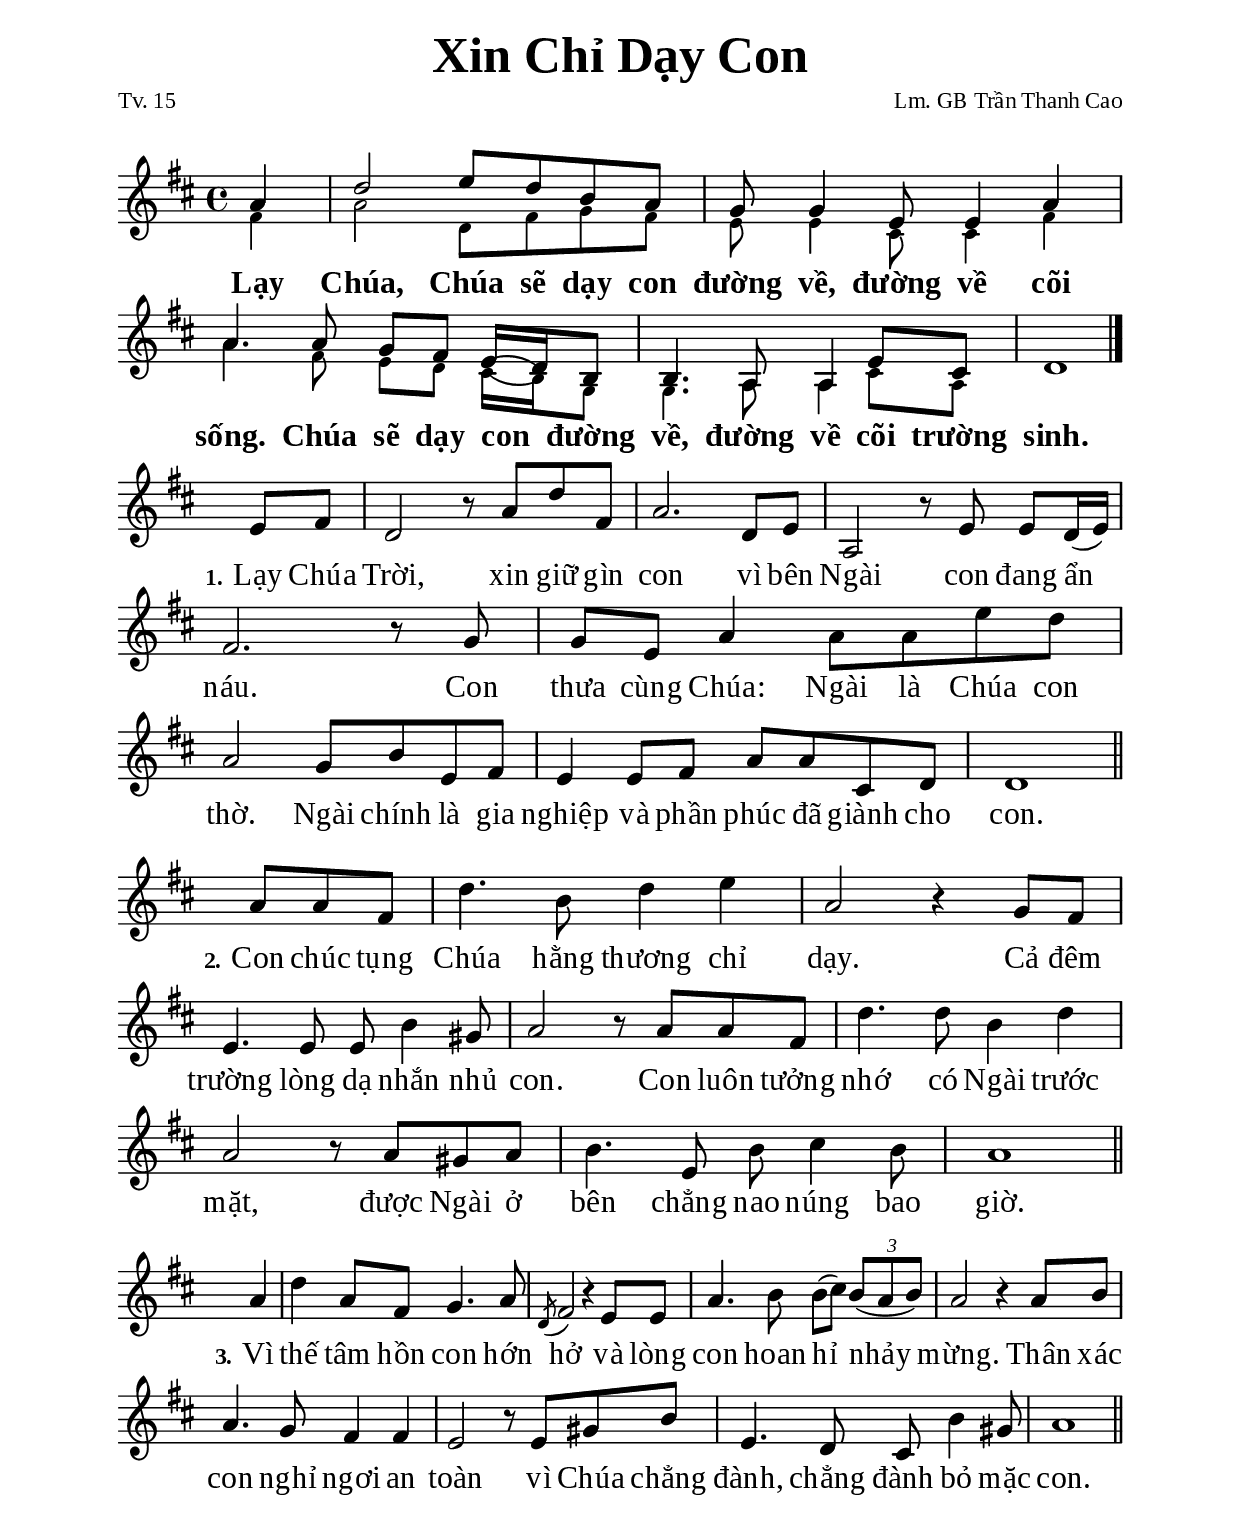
% Cài đặt chung
\version "2.20.0"
\include "english.ly"

\header {
  title = \markup { \fontsize #3 "Xin Chỉ Dạy Con" }
  poet = "Tv. 15"
  composer = "Lm. GB Trần Thanh Cao"
  arranger = " "
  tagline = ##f
}

\paper {
  #(set-paper-size "a4")
  top-margin = 10\mm
  bottom-margin = 10\mm
  left-margin = 20\mm
  right-margin = 20\mm
  indent = #0
  #(define fonts
    (make-pango-font-tree
      "Liberation Serif"
      "Liberation Serif"
      "Liberation Serif"
      (/ 20 20)))
  page-count = #1
}

% Nhạc điệp khúc
nhacDiepKhucSop = \relative c'' {
  \partial 4 a4 |
  d2 e8 d b a |
  g g4 e8 e4 a |
  a4. a8 g fs e16 _(d) b8 |
  b4. a8 a4 e'8 cs |
  d1 \bar "|."
}

nhacDiepKhucBas = \relative c' {
  \partial 4 fs4 |
  a2 d,8 fs g fs |
  e e4 cs8 cs4 fs4 |
  a4. fs8 e d cs16 ^(b) g8 |
  g4. a8 a4 cs8 a |
  \skip 4
}

% Nhạc phiên khúc
nhacPhienKhucMot = \relative c' {
  \partial 4 e8 fs |
  d2 r8 a'8 d fs, |
  a2. d,8 e |
  a,2 r8 e'8 e d16 (e) |
  fs2. r8 g |
  g e a4 a8 a e' d |
  a2 g8 b e, fs |
  e4 e8 fs a a cs, d |
  d1 \bar "||"
}

nhacPhienKhucHai = \relative c'' {
  \partial 4. a8 a fs |
  d'4. b8 d4 e |
  a,2 r4 g8 fs |
  e4. e8 e b'4 gs8 |
  a2 r8 a a fs |
  d'4. d8 b4 d |
  a2 r8 a8 gs a |
  b4. e,8 b' cs4 b8 |
  a1 \bar "||"
}

nhacPhienKhucBa = \relative c'' {
  \partial 4 a4 |
  d a8 fs g4. a8 |
  \acciaccatura d,8 fs2 r4 e8 e |
  a4. b8 b (cs) \tuplet 3/2 { b8 (a b) } |
  a2 r4 a8 b |
  a4. g8 fs4 fs |
  e2 r8 e gs b |
  e,4. d8 cs b'4 gs8 |
  a1 \bar "||"
}

% Lời điệp khúc
loiDiepKhuc = \lyricmode {
  Lạy Chúa, Chúa sẽ dạy con đường về,
  đường về cõi sống.
  Chúa sẽ dạy con đường về,
  đường về cõi trường sinh.
}

% Lời phiên khúc
loiPhienKhucMot = \lyricmode {
  \set stanza = #"1."
  Lạy Chúa Trời, xin giữ gìn con
  vì bên Ngài con đang ẩn náu.
  Con thưa cùng Chúa: Ngài là Chúa con thờ.
  Ngài chính là gia nghiệp và phần phúc đã giành cho con.
}

loiPhienKhucHai = \lyricmode {
  \set stanza = #"2."
  Con chúc tụng Chúa hằng thương chỉ dạy.
  Cả đêm trường lòng dạ nhắn nhủ con.
  Con luôn tưởng nhớ có Ngài trước mặt,
  được Ngài ở bên chẳng nao núng bao giờ.
}

loiPhienKhucBa = \lyricmode {
  \set stanza = #"3."
  Vì thế tâm hồn con hớn hở và lòng con hoan hỉ nhảy mừng.
  Thân xác con nghỉ ngơi an toàn vì Chúa chẳng đành,
  chẳng đành bỏ mặc con.
}


% Dàn trang
\score {
  \new ChoirStaff <<
    \new Staff = diepKhuc \with {
        \consists "Merge_rests_engraver"
        \magnifyStaff #(magstep +1)
      }
      <<
      \new Voice = beSop {
        \voiceOne \key d \major \time 4/4 \nhacDiepKhucSop
      }
      \new Voice = beBas {
        \override NoteHead.font-size = #-2
        \voiceTwo \key d \major \time 4/4 \nhacDiepKhucBas
      }
    >>
    \new Lyrics \lyricsto beSop \loiDiepKhuc
  >>
  \layout {
    \override Lyrics.LyricText.font-series = #'bold
    \override Lyrics.LyricText.font-size = #+3
    \override Lyrics.LyricSpace.minimum-distance = #1.5
    \override Score.BarNumber.break-visibility = ##(#f #f #f)
    \override Score.SpacingSpanner.uniform-stretching = ##t
  }
}

\score {
  \new ChoirStaff <<
    \new Staff = phienKhuc \with {
        \magnifyStaff #(magstep +1)
      }
      <<
      \new Voice = beSop {
        \key d \major \time 4/4 \nhacPhienKhucMot
      }
    >>
    \new Lyrics \lyricsto beSop \loiPhienKhucMot
  >>
  \layout {
    \override Staff.TimeSignature.transparent = ##t
    \override Lyrics.LyricText.font-size = #+3
    \override Lyrics.LyricSpace.minimum-distance = #0.5
    \override Score.BarNumber.break-visibility = ##(#f #f #f)
    \override Score.SpacingSpanner.uniform-stretching = ##t
  }
}

\score {
  \new ChoirStaff <<
    \new Staff = phienKhuc \with {
        \magnifyStaff #(magstep +1)
      }
      <<
      \new Voice = beSop {
        \key d \major \time 4/4 \nhacPhienKhucHai
      }
    >>
    \new Lyrics \lyricsto beSop \loiPhienKhucHai
  >>
  \layout {
    \override Staff.TimeSignature.transparent = ##t
    \override Lyrics.LyricText.font-size = #+3
    \override Lyrics.LyricSpace.minimum-distance = #0.5
    \override Score.BarNumber.break-visibility = ##(#f #f #f)
    \override Score.SpacingSpanner.uniform-stretching = ##t
  }
}

\score {
  \new ChoirStaff <<
    \new Staff = phienKhuc \with {
        \magnifyStaff #(magstep +1)
      }
      <<
      \new Voice = beSop {
        \key d \major \time 4/4 \nhacPhienKhucBa
      }
    >>
    \new Lyrics \lyricsto beSop \loiPhienKhucBa
  >>
  \layout {
    \override Staff.TimeSignature.transparent = ##t
    \override Lyrics.LyricText.font-size = #+3
    \override Lyrics.LyricSpace.minimum-distance = #0.5
    \override Score.BarNumber.break-visibility = ##(#f #f #f)
    \override Score.SpacingSpanner.uniform-stretching = ##t
  }
}
